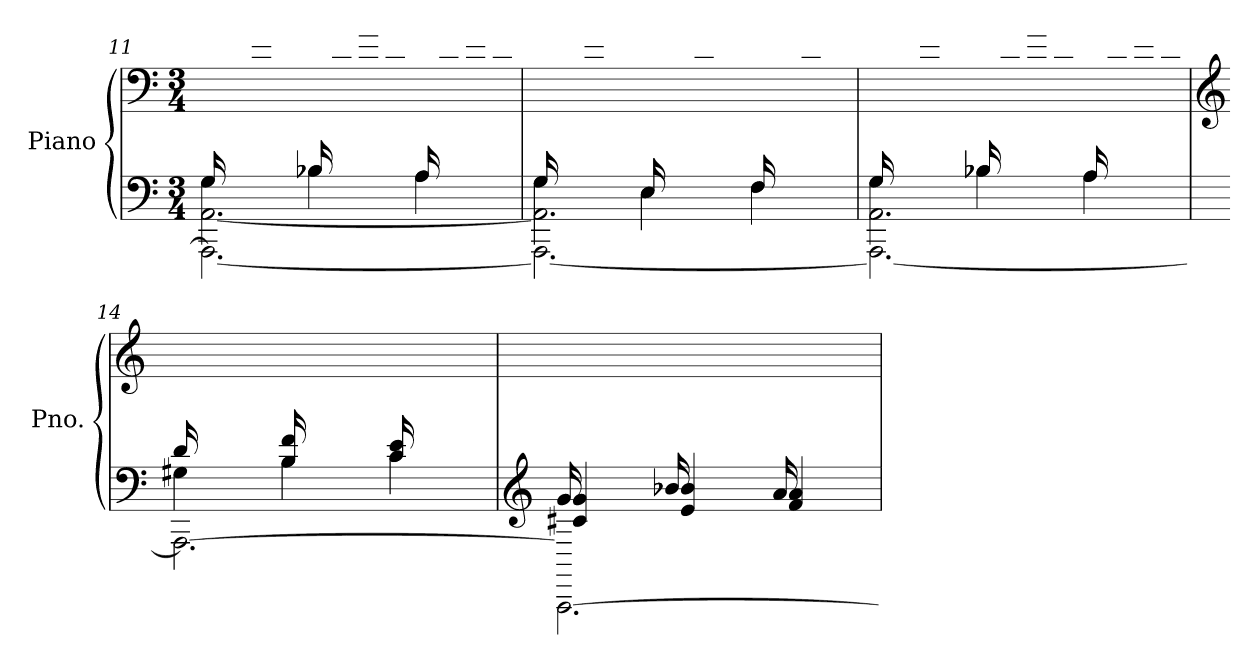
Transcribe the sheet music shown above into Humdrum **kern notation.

**kern	**kern
*part1	*part1
*staff2	*staff1
*I"Piano	*
*I'Pno.	*
*clefF4	*clefF4
*k[]	*k[]
*M3/4	*M3/4
=11	=11
*^	*
*	*^	*
*	*	*^	*
16G/LL	[2.AA\	4G\	2.AAA\_	16ryy
8.ryy	.	.	.	16B-X\
.	.	.	.	16e\
.	.	.	.	16B-\JJ
16B-/LL	.	4B-X\	.	16ryy
8.ryy	.	.	.	16d\
.	.	.	.	16g\
.	.	.	.	16d\JJ
16A/LL	.	4A\	.	16ryy
8.ryy	.	.	.	16cn\
.	.	.	.	16f\
.	.	.	.	16c\JJ
=12	=12	=12	=12	=12
(16G/LL	2.AA\]	4G\	2.AAA\_	16ryy
8.ryy	.	.	.	16B-X\
.	.	.	.	16e\
.	.	.	.	16B-\JJ
16E/LL	.	4E\	.	16ryy
8.ryy	.	.	.	16G\
.	.	.	.	16c#X\
.	.	.	.	16G\JJ
16F/LL	.	4F\	.	16ryy
8.ryy	.	.	.	16A\
.	.	.	.	16d\
.	.	.	.	16A\JJ
!!LO:PB:g=z
=13	=13	=13	=13	=13
16G/LL	2.AA\	4G\	2.AAA\_	16ryy
8.ryy	.	.	.	16B-X\
.	.	.	.	16e\
.	.	.	.	16B-\JJ
16B-/LL	.	4B-X\	.	16ryy
8.ryy	.	.	.	16d\
.	.	.	.	16g\
.	.	.	.	16d\JJ
16A/LL	.	4A\	.	16ryy
8.ryy	.	.	.	16cni\
.	.	.	.	16f\
.	.	.	.	16c\JJ)
*v	*v	*v	*v	*
=14	=14
*	*clefG2
*^	*
*	*^	*
(16d/LL	4G#X\	2.AAA\_	16ryy
8.ryy	.	.	16f\
.	.	.	16b\
.	.	.	16f\JJ
16B/ 16f/LL	4B\	.	16ryy
8.ryy	.	.	16a-X\
.	.	.	16dd\
.	.	.	16a-\JJ
16c/ 16e/LL	4c\	.	16ryy
8.ryy	.	.	16g\
.	.	.	16cc\
.	.	.	16g\JJ
=15	=15	=15	=15
*clefG2	*	*	*
16g/LL	4c#X/ 4g/	2.AAA\_	16ryy
8.ryy	.	.	16b-X\
.	.	.	16ee\
.	.	.	16b-\JJ
16b-/LL	4e/ 4b-X/	.	16ryy
8.ryy	.	.	16dd-X\
.	.	.	16gg\
.	.	.	16dd-\JJ
16a/LL	4f/ 4a/	.	16ryy
8.ryy	.	.	16cc\
.	.	.	16ff\
.	.	.	16cc\JJ)
*v	*v	*v	*
=	=
*-	*-
